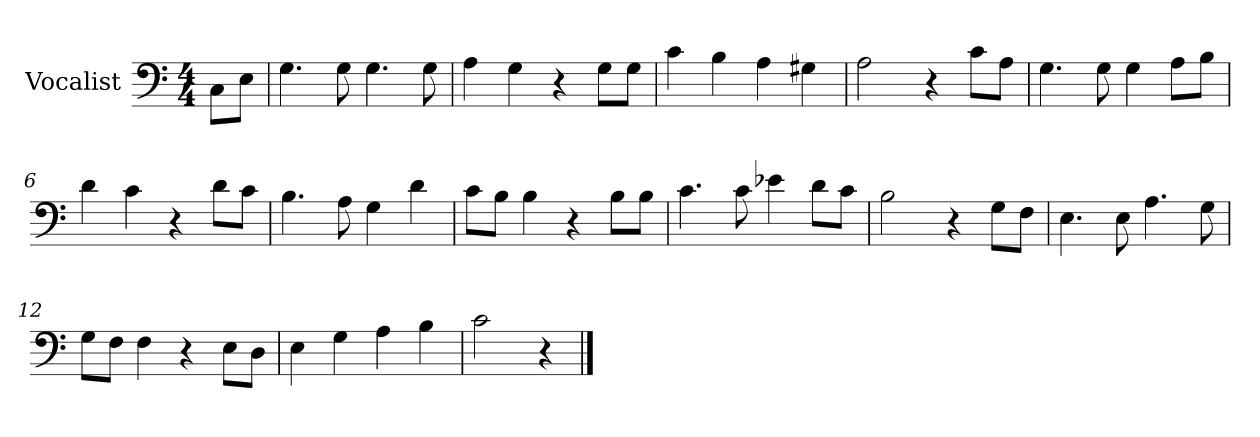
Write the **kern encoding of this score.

**kern
*part1
*staff1
*I"Vocalist
*k[]
*C:
*M4/4
=
8CL
8EJ
=1
4.G
8G
4.G
8G
=2
4A
4G
4r
8GL
8GJ
=3
4c
4B
4A
4G#X
=4
2A
4r
8cL
8AJ
=5
4.G
8G
4G
8AL
8BJ
=6
4d
4c
4r
8dL
8cJ
=7
4.B
8A
4G
4d
=8
8cL
8BJ
4B
4r
8BL
8BJ
=9
4.c
8c
4e-X
8dL
8cJ
=10
2B
4r
8GL
8FJ
=11
4.E
8E
4.A
8G
=12
8GL
8FJ
4F
4r
8EL
8DJ
=13
4E
4G
4A
4B
=14
2c
4r
==
*-
